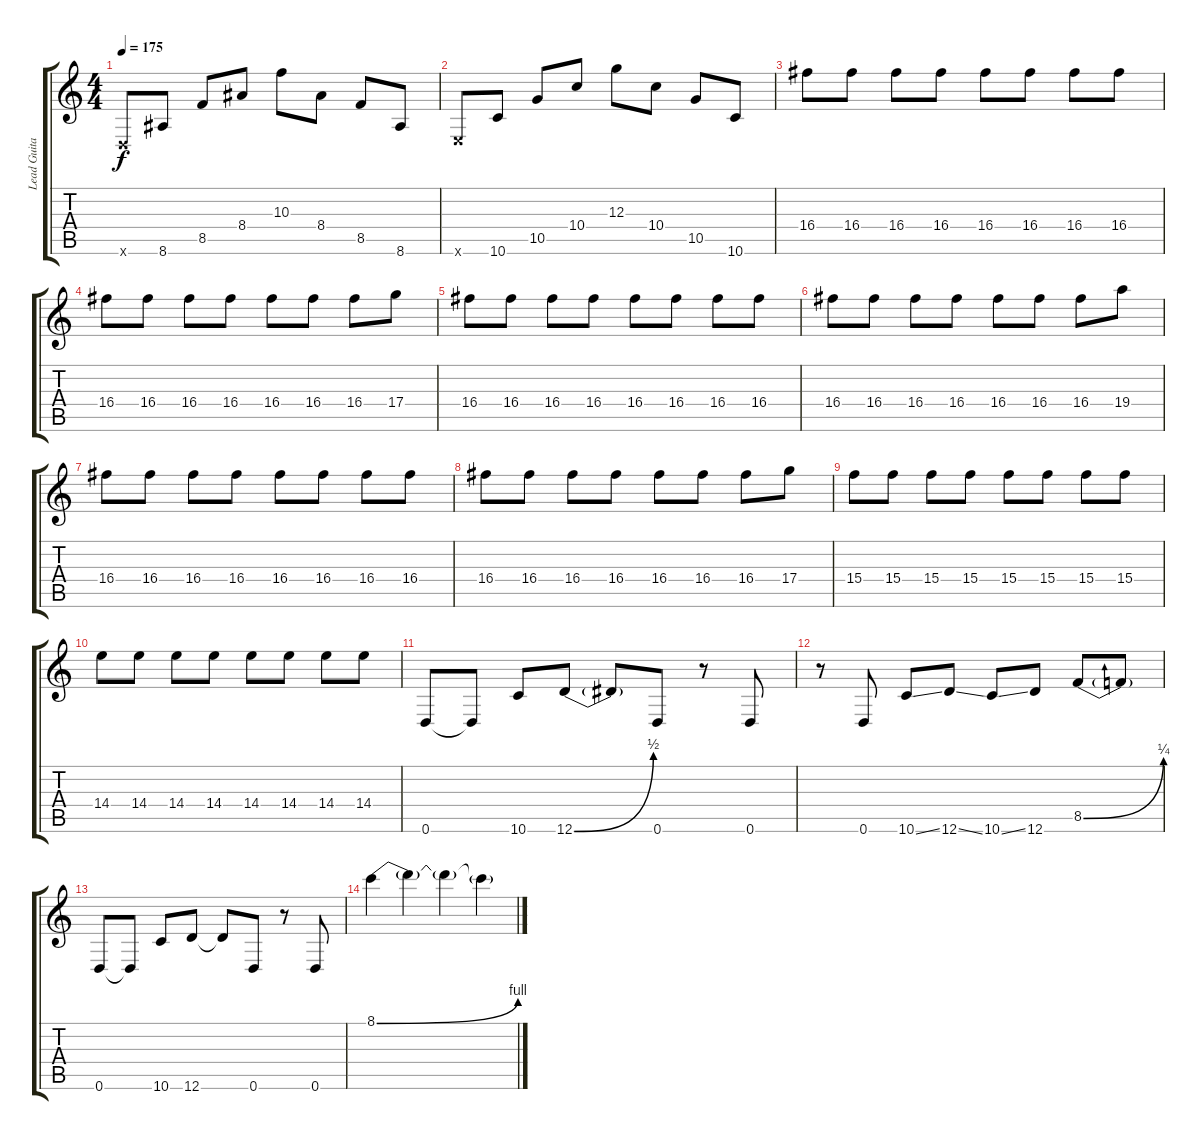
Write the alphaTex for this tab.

\track ("Lead Guitar [Dave McPherson]" "Lead Guita") {instrument distortionguitar}
\staff {score tabs}
\tuning (E4 B3 G3 D3 A2 D2) {hide}
\ts (4 4)
\tempo 175
\clef g2
\ks c
0.6{x}.8{dy f} 8.6.8 8.5.8 8.4.8 10.3.8 8.4.8 8.5.8 8.6.8 |
2.6{x}.8 10.6.8 10.5.8 10.4.8 12.3.8 10.4.8 10.5.8 10.6.8 |
16.4.8{volume 10} 16.4.8 16.4.8 16.4.8 16.4.8 16.4.8 16.4.8 16.4.8 |
16.4.8 16.4.8 16.4.8 16.4.8 16.4.8 16.4.8 16.4.8 17.4.8 |
16.4.8 16.4.8 16.4.8 16.4.8 16.4.8 16.4.8 16.4.8 16.4.8 |
16.4.8 16.4.8 16.4.8 16.4.8 16.4.8 16.4.8 16.4.8 19.4.8 |
16.4.8 16.4.8 16.4.8 16.4.8 16.4.8 16.4.8 16.4.8 16.4.8 |
16.4.8 16.4.8 16.4.8 16.4.8 16.4.8 16.4.8 16.4.8 17.4.8 |
15.4.8 15.4.8 15.4.8 15.4.8 15.4.8 15.4.8 15.4.8 15.4.8 |
14.4.8 14.4.8 14.4.8 14.4.8 14.4.8 14.4.8 14.4.8 14.4.8 |
0.6.8 0.6{t}.8 10.6.8 12.6{be (bend 0 0 60 2)}.8 12.6{t}.8 0.6.8 r.8 0.6.8 |
r.8 0.6.8 10.6{ss}.8 12.6{ss}.8 10.6{ss}.8 12.6.8 8.5{be (bend 0 0 60 1)}.8 8.5{t}.8 |
0.6.8 0.6{t}.8 10.6.8 12.6.8 12.6{t}.8 0.6.8 r.8 0.6.8 |
8.1{be (bend 0 0 60 4)}.4 8.1{t}.4 8.1{t}.4 8.1{t}.4
